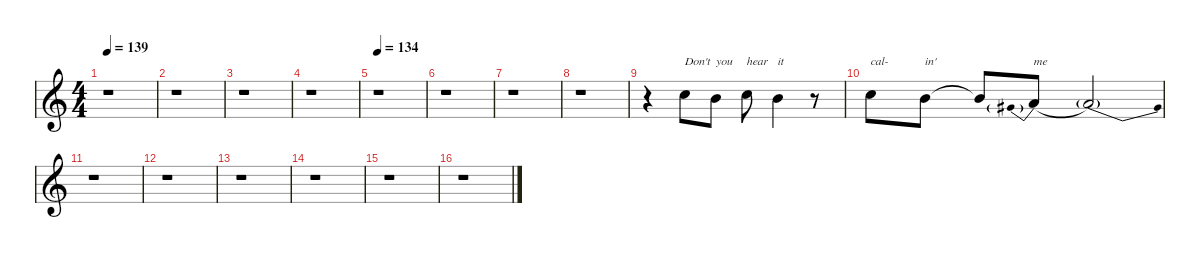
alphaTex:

\defaultSystemsLayout 4
\hideDynamics
\bracketExtendMode nobrackets
\singleTrackTrackNamePolicy hidden
\multiTrackTrackNamePolicy hidden
\firstSystemTrackNameMode fullname
\firstSystemTrackNameOrientation horizontal
\otherSystemsTrackNameOrientation horizontal
\track ("Backing Vocals" "led.synth.") {instrument lead2sawtooth}
\staff {score}
\tuning (E4 B3 G3 D3 A2 E2)
\ts (4 4)
\tempo 139
\clef g2
\ks aminor
r.1{dy f beam Down} |
r.1{beam Down} |
r.1{beam Down} |
r.1{beam Down} |
\tempo 134
r.1{beam Down} |
r.1{beam Down} |
r.1{beam Down} |
r.1{beam Down} |
r.4{beam Down} 8.1.8{txt "Don't" beam Down} 7.1.8{txt "you" beam Down} 8.1.8{txt "hear" beam Down} 7.1.4{txt "it" beam Down} r.8{beam Down} |
8.1.8{txt "cal-" beam Down} 7.1.8{txt "in'" beam Down} 7.1{t}.8{beam Up} 13.3{be (prebend 0 2 60 2)}.8{txt "me" beam Up} 13.3{be (release 0 2 60 0) t}.2{beam Up} |
r.1{beam Down} |
r.1{beam Down} |
r.1{beam Down} |
r.1{beam Down} |
r.1{beam Down} |
r.1{beam Down}
